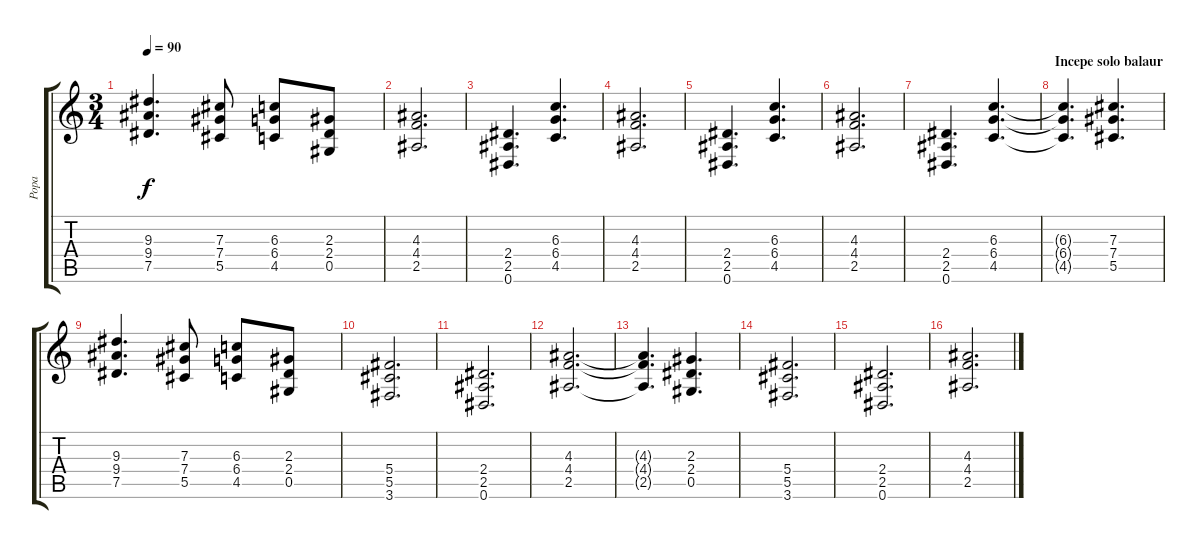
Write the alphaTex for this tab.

\track ("Popa" "Popa") {instrument distortionguitar}
\staff {score tabs}
\tuning (Eb4 Bb3 Gb3 Db3 Ab2 Eb2) {hide}
\ts (3 4)
\tempo 90
\clef g2
\ks c
(9.3 9.4 7.5).4{d dy f} (7.3 7.4 5.5).8 (6.3 6.4 4.5).8 (2.3 2.4 0.5).8 |
(4.3 4.4 2.5).2{d} |
(2.4 2.5 0.6).4{d} (6.3 6.4 4.5).4{d} |
(4.3 4.4 2.5).2{d} |
(2.4 2.5 0.6).4{d} (6.3 6.4 4.5).4{d} |
(4.3 4.4 2.5).2{d} |
(2.4 2.5 0.6).4{d} (6.3 6.4 4.5).4{d} |
\section ("" "Incepe solo balaur")
(6.3{t} 6.4{t} 4.5{t}).4{d} (7.3 7.4 5.5).4{d} |
(9.3 9.4 7.5).4{d} (7.3 7.4 5.5).8 (6.3 6.4 4.5).8 (2.3 2.4 0.5).8 |
(5.4 5.5 3.6).2{d} |
(2.4 2.5 0.6).2{d} |
(4.3 4.4 2.5).2{d} |
(4.3{t} 4.4{t} 2.5{t}).4{d} (2.3 2.4 0.5).4{d} |
(5.4 5.5 3.6).2{d} |
(2.4 2.5 0.6).2{d} |
(4.3 4.4 2.5).2{d}
